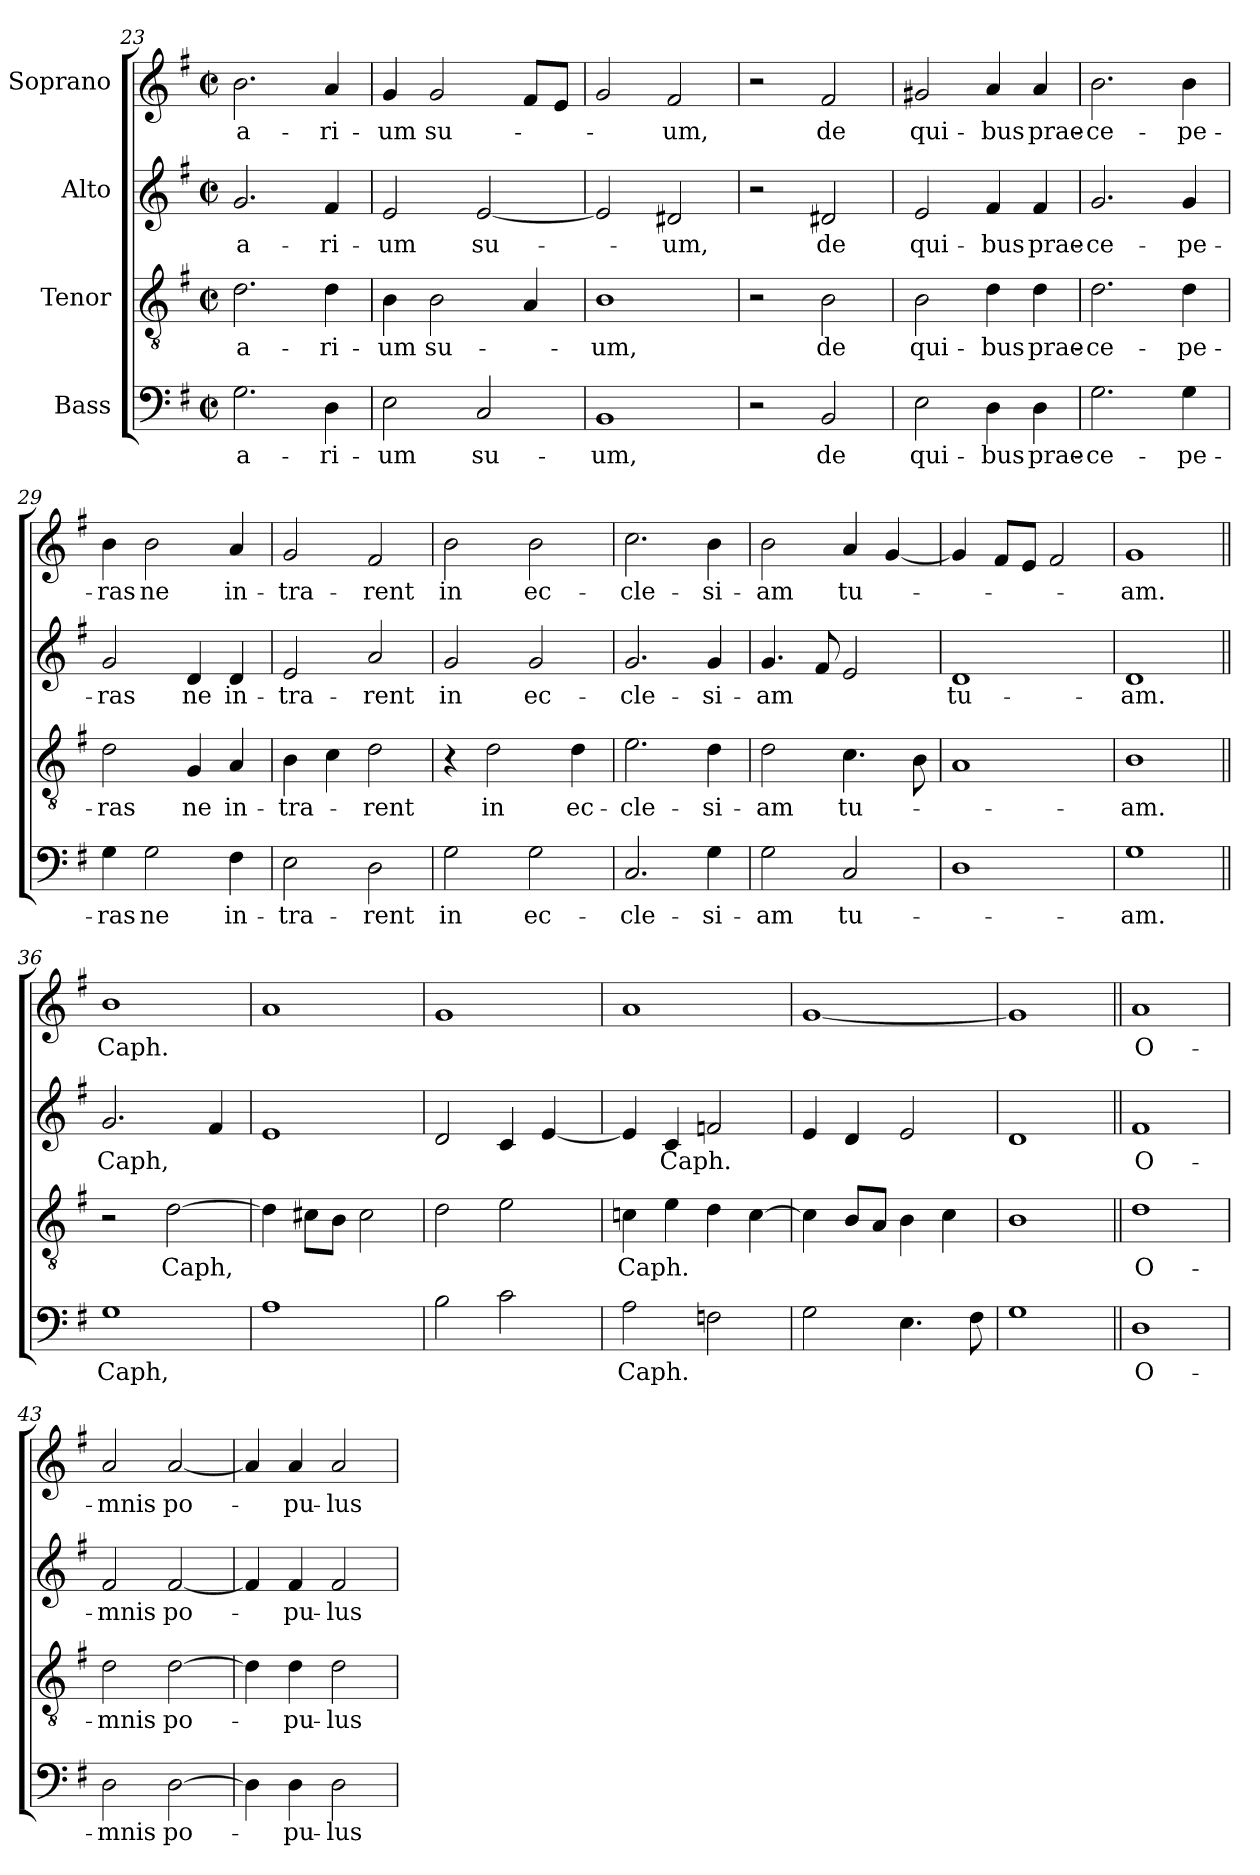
**kern	**text	**kern	**text	**kern	**text	**kern	**text
*part4	*part4	*part3	*part3	*part2	*part2	*part1	*part1
*staff4	*staff4	*staff3	*staff3	*staff2	*staff2	*staff1	*staff1
*I"Bass	*	*I"Tenor	*	*I"Alto	*	*I"Soprano	*
*clefF4	*	*clefGv2	*	*clefG2	*	*clefG2	*
*k[f#]	*	*k[f#]	*	*k[f#]	*	*k[f#]	*
*G:	*	*G:	*	*G:	*	*G:	*
*M2/2	*	*M2/2	*	*M2/2	*	*M2/2	*
*met(c|)	*	*met(c|)	*	*met(c|)	*	*met(c|)	*
=23	=23	=23	=23	=23	=23	=23	=23
2.G\	-a-	2.d\	-a-	2.g/	-a-	2.b\	-a-
4D\	-ri-	4d\	-ri-	4f#/	-ri-	4a/	-ri-
=24	=24	=24	=24	=24	=24	=24	=24
2E\	-um	4B\	-um	2e/	-um	4g/	-um
.	.	2B\	su-	.	.	2g/	su-
2C/	su-	.	.	[2e/	su-	.	.
.	.	4A/	.	.	.	8f#/L	.
.	.	.	.	.	.	8e/J	.
!!LO:LB:g=z
=25	=25	=25	=25	=25	=25	=25	=25
1BB	-um,	1B	-um,	2e/]	.	2g/	.
.	.	.	.	2d#X/	-um,	2f#/	-um,
=26	=26	=26	=26	=26	=26	=26	=26
2r	.	2r	.	2r	.	2r	.
2BB/	de	2B\	de	2d#X/	de	2f#/	de
=27	=27	=27	=27	=27	=27	=27	=27
2E\	qui-	2B\	qui-	2e/	qui-	2g#X/	qui-
4D\	-bus	4d\	-bus	4f#/	-bus	4a/	-bus
4D\	prae-	4d\	prae-	4f#/	prae-	4a/	prae-
=28	=28	=28	=28	=28	=28	=28	=28
2.G\	-ce-	2.d\	-ce-	2.g/	-ce-	2.b\	-ce-
4G\	-pe-	4d\	-pe-	4g/	-pe-	4b\	-pe-
=29	=29	=29	=29	=29	=29	=29	=29
4G\	-ras	2d\	-ras	2g/	-ras	4b\	-ras
2G\	ne	.	.	.	.	2b\	ne
.	.	4G/	ne	4d/	ne	.	.
4F#\	in-	4A/	in-	4d/	in-	4a/	in-
=30	=30	=30	=30	=30	=30	=30	=30
2E\	-tra-	4B\	-tra-	2e/	-tra-	2g/	-tra-
.	.	4c\	.	.	.	.	.
2D\	-rent	2d\	-rent	2a/	-rent	2f#/	-rent
!!LO:LB:g=z
=31	=31	=31	=31	=31	=31	=31	=31
2G\	in	4r	.	2g/	in	2b\	in
.	.	2d\	in	.	.	.	.
2G\	ec-	.	.	2g/	ec-	2b\	ec-
.	.	4d\	ec-	.	.	.	.
=32	=32	=32	=32	=32	=32	=32	=32
2.C/	-cle-	2.e\	-cle-	2.g/	-cle-	2.cc\	-cle-
4G\	-si-	4d\	-si-	4g/	-si-	4b\	-si-
=33	=33	=33	=33	=33	=33	=33	=33
2G\	-am	2d\	-am	4.g/	-am	2b\	-am
.	.	.	.	8f#/	.	.	.
2C/	tu-	4.c\	tu-	2e/	.	4a/	tu-
.	.	.	.	.	.	[4g/	.
.	.	8B\	.	.	.	.	.
=34	=34	=34	=34	=34	=34	=34	=34
1D	.	1A	.	1d	tu-	4g/]	.
.	.	.	.	.	.	8f#/L	.
.	.	.	.	.	.	8e/J	.
.	.	.	.	.	.	2f#/	.
=35	=35	=35	=35	=35	=35	=35	=35
1G	-am.	1B	-am.	1d	-am.	1g	-am.
!!LO:PB:g=z
=36||	=36||	=36||	=36||	=36||	=36||	=36||	=36||
1G	Caph,	2r	.	2.g/	Caph,	1b	Caph.
.	.	[2d\	Caph,	.	.	.	.
.	.	.	.	4f#/	.	.	.
=37	=37	=37	=37	=37	=37	=37	=37
1A	.	4d\]	.	1e	.	1a	.
.	.	8c#X\L	.	.	.	.	.
.	.	8B\J	.	.	.	.	.
.	.	2c#\	.	.	.	.	.
=38	=38	=38	=38	=38	=38	=38	=38
2B\	.	2d\	.	2d/	.	1g	.
2c\	.	2e\	.	4c/	.	.	.
.	.	.	.	[4e/	.	.	.
=39	=39	=39	=39	=39	=39	=39	=39
2A\	Caph.	4cn\	Caph.	4e/]	.	1a	.
.	.	4e\	.	4c/	Caph.	.	.
2Fn\	.	4d\	.	2fn/	.	.	.
.	.	[4c\	.	.	.	.	.
=40	=40	=40	=40	=40	=40	=40	=40
2G\	.	4c\]	.	4e/	.	[1g	.
.	.	8B/L	.	4d/	.	.	.
.	.	8A/J	.	.	.	.	.
4.E\	.	4B\	.	2e/	.	.	.
.	.	4c\	.	.	.	.	.
8F#\	.	.	.	.	.	.	.
=41	=41	=41	=41	=41	=41	=41	=41
1G	.	1B	.	1d	.	1g]	.
!!LO:LB:g=z
=42||	=42||	=42||	=42||	=42||	=42||	=42||	=42||
1D	O-	1d	O-	1f#	O-	1a	O-
=43	=43	=43	=43	=43	=43	=43	=43
2D\	-mnis	2d\	-mnis	2f#/	-mnis	2a/	-mnis
[2D\	po-	[2d\	po-	[2f#/	po-	[2a/	po-
=44	=44	=44	=44	=44	=44	=44	=44
4D\]	.	4d\]	.	4f#/]	.	4a/]	.
4D\	-pu-	4d\	-pu-	4f#/	-pu-	4a/	-pu-
2D\	-lus	2d\	-lus	2f#/	-lus	2a/	-lus
=	=	=	=	=	=	=	=
*-	*-	*-	*-	*-	*-	*-	*-
